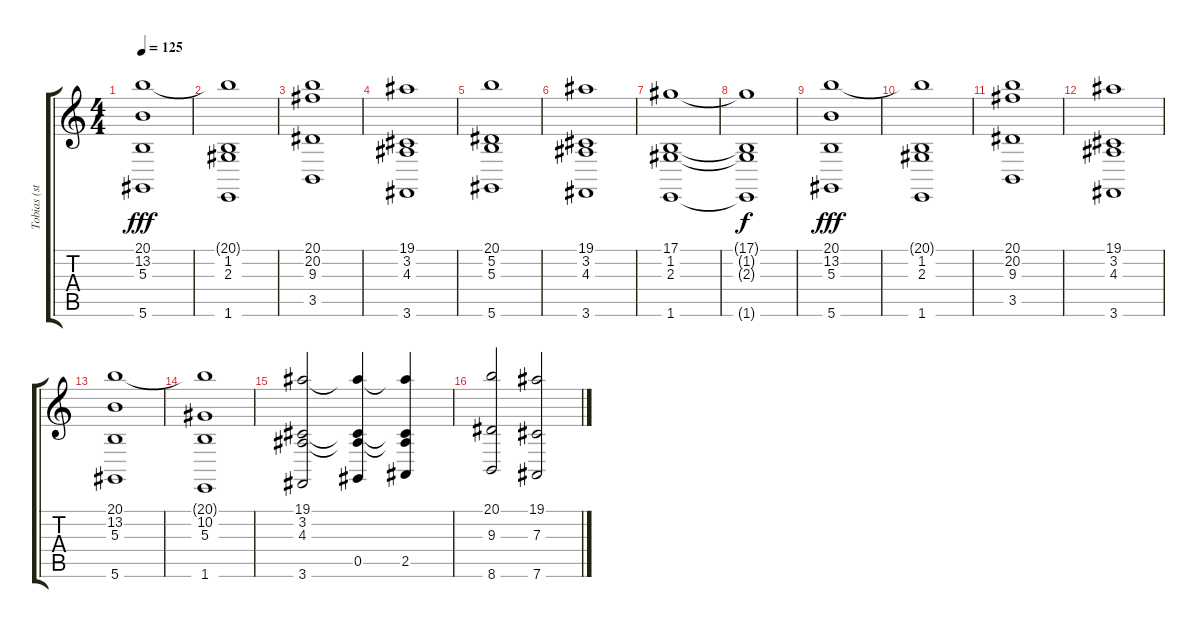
\track ("Tobias (strings)" "Tobias (st") {instrument stringensemble1}
\staff {score tabs}
\tuning (Eb4 Bb3 Gb3 Db3 Ab2 Eb2) {hide}
\ts (4 4)
\tempo 125
\clef g2
\ks c
(20.1 13.2 5.3 5.6).1{dy fff} |
(20.1{t} 1.2 2.3 1.6).1 |
(20.1 20.2 9.3 3.5).1 |
(19.1 3.2 4.3 3.6).1 |
(20.1 5.2 5.3 5.6).1 |
(19.1 3.2 4.3 3.6).1 |
(17.1 1.2 2.3 1.6).1 |
(17.1{t} 1.2{t} 2.3{t} 1.6{t}).1{dy f} |
(20.1 13.2 5.3 5.6).1{dy fff} |
(20.1{t} 1.2 2.3 1.6).1 |
(20.1 20.2 9.3 3.5).1 |
(19.1 3.2 4.3 3.6).1 |
(20.1 13.2 5.3 5.6).1 |
(20.1{t} 10.2 5.3 1.6).1 |
(19.1 3.2 4.3 3.6).2 (19.1{t} 3.2{t} 4.3{t} 0.5).4 (19.1{t} 3.2{t} 4.3{t} 2.5).4 |
(20.1 9.3 8.6).2 (19.1 7.3 7.6).2
